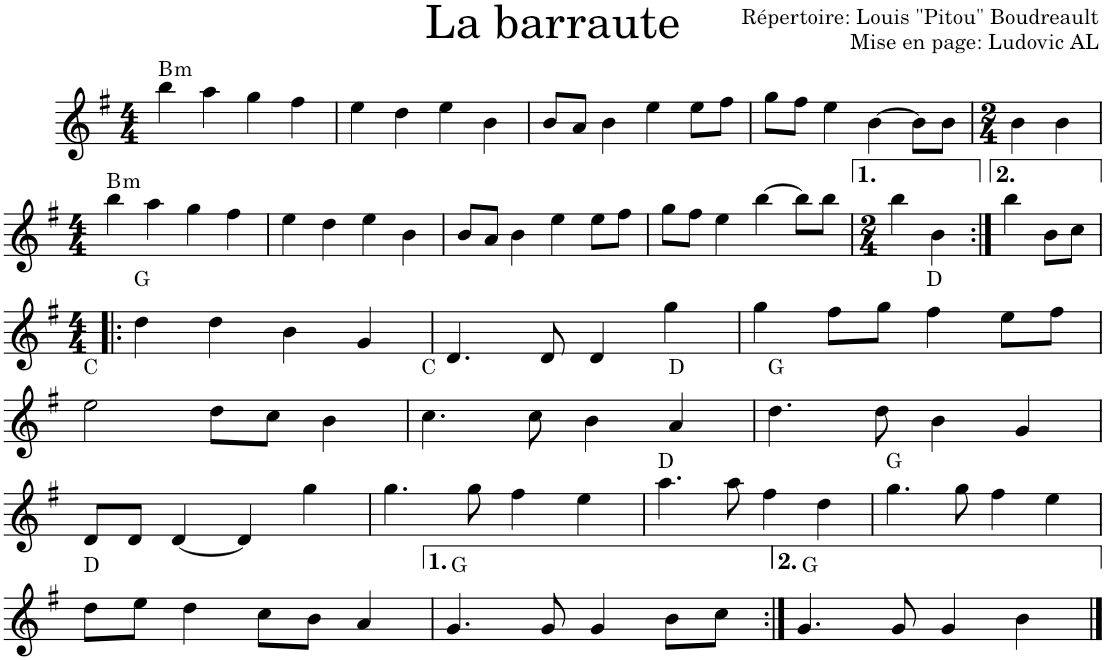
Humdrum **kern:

**kern	**harte
*part1	*part1
*staff1	*
*I"Voice	*
*I'V	*
*clefG2	*
*k[f#]	*
*M4/4	*
=1	=1
!	!LO:H:kt=m
4bb\	B:min
4aa\	.
4gg\	.
4ff#\	.
=2	=2
4ee\	.
4dd\	.
4ee\	.
4b\	.
=3	=3
8b/L	.
8a/J	.
4b\	.
4ee\	.
8ee\L	.
8ff#\J	.
=4	=4
8gg\L	.
8ff#\J	.
4ee\	.
[>4b\	.
8b\L]	.
8b\J	.
=5	=5
*M2/4	*
4b\	.
4b\	.
!!LO:LB:g=z
=6	=6
*M4/4	*
!	!LO:H:kt=m
4bb\	B:min
4aa\	.
4gg\	.
4ff#\	.
=7	=7
4ee\	.
4dd\	.
4ee\	.
4b\	.
=8	=8
8b/L	.
8a/J	.
4b\	.
4ee\	.
8ee\L	.
8ff#\J	.
=9	=9
8gg\L	.
8ff#\J	.
4ee\	.
[>4bb\	.
8bb\L]	.
8bb\J	.
=10	=10
*M2/4	*
4bb\	.
4b\	.
=11:|!	=11:|!
4bb\	.
8b\L	.
8cc\J	.
!!LO:LB:g=z
=12!|:	=12!|:
*M4/4	*
4dd\	G:maj
4dd\	.
4b\	.
4g/	.
=13	=13
4.d/	.
8d/	.
4d/	.
4gg\	.
=14	=14
4gg\	.
8ff#\L	.
8gg\J	.
4ff#\	D:maj
8ee\L	.
8ff#\J	.
!!LO:LB:g=z
=15	=15
2ee\	C:maj
8dd\L	.
8cc\J	.
4b\	.
=16	=16
4.cc\	C:maj
8cc\	.
4b\	.
4a/	D:maj
=17	=17
4.dd\	G:maj
8dd\	.
4b\	.
4g/	.
!!LO:LB:g=z
=18	=18
8d/L	.
8d/J	.
[<4d/	.
4d/]	.
4gg\	.
=19	=19
4.gg\	.
8gg\	.
4ff#\	.
4ee\	.
=20	=20
4.aa\	D:maj
8aa\	.
4ff#\	.
4dd\	.
=21	=21
4.gg\	G:maj
8gg\	.
4ff#\	.
4ee\	.
!!LO:LB:g=z
=22	=22
8dd\L	D:maj
8ee\J	.
4dd\	.
8cc\L	.
8b\J	.
4a/	.
=23	=23
4.g/	G:maj
8g/	.
4g/	.
8b\L	.
8cc\J	.
=24:|!	=24:|!
4.g/	G:maj
8g/	.
4g/	.
4b\	.
==	==
*-	*-
